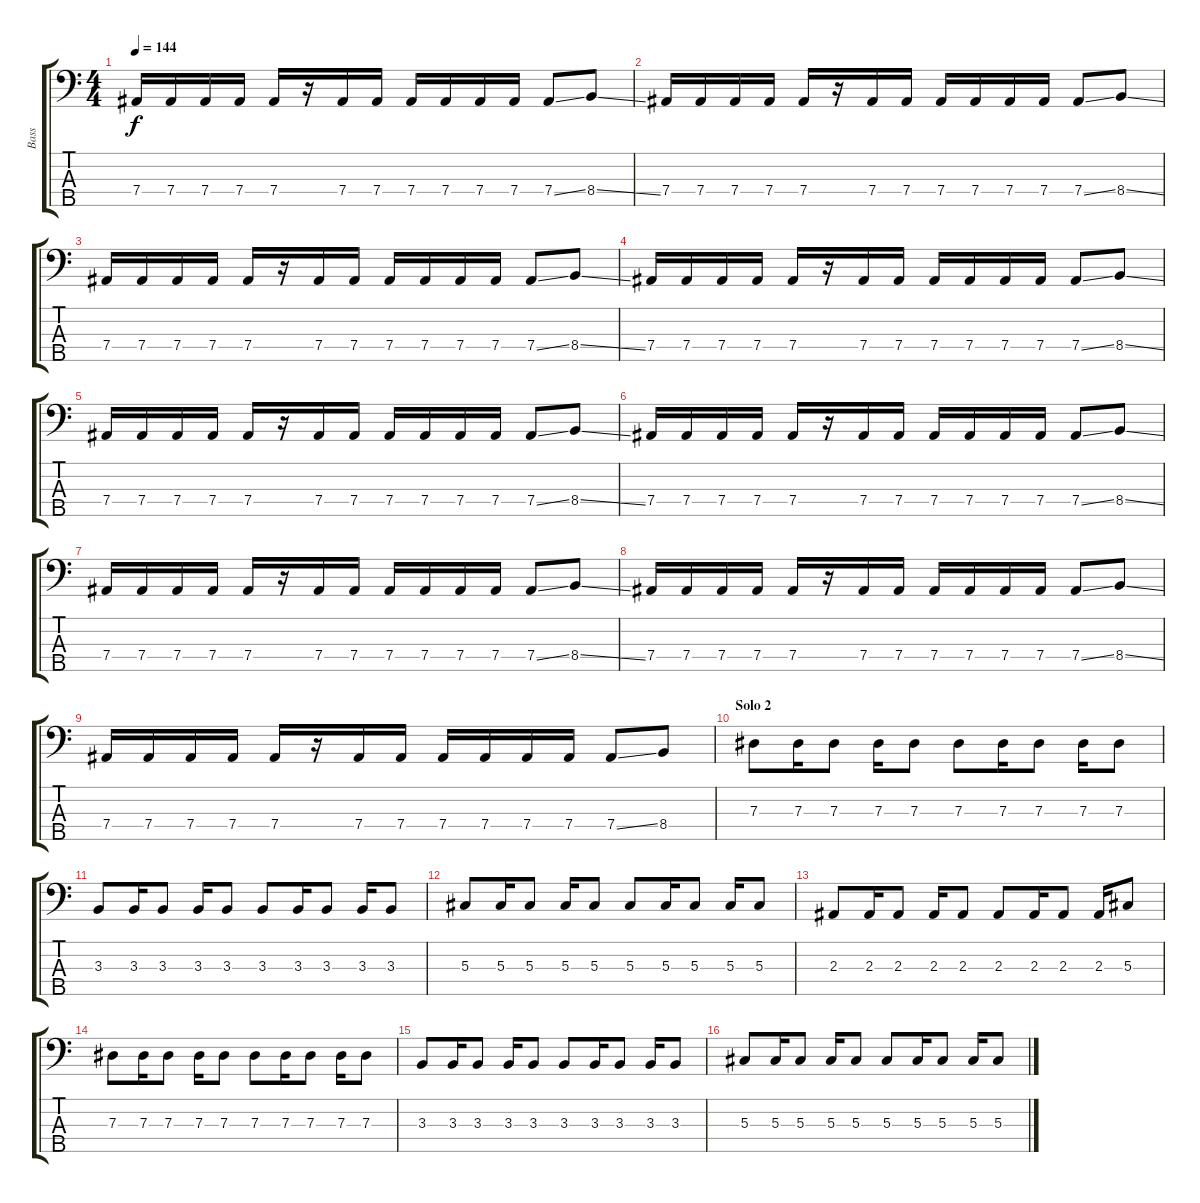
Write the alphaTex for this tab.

\track ("Bass" "Bass") {instrument electricbasspick}
\staff {score tabs}
\tuning (Gb2 Db2 Ab1 Eb1 Bb0) {hide}
\ts (4 4)
\tempo 144
\clef f4
\ks c
7.4.16{dy f} 7.4.16 7.4.16 7.4.16 7.4.16 r.16 7.4.16 7.4.16 7.4.16 7.4.16 7.4.16 7.4.16 7.4{ss}.8 8.4{ss}.8 |
7.4.16 7.4.16 7.4.16 7.4.16 7.4.16 r.16 7.4.16 7.4.16 7.4.16 7.4.16 7.4.16 7.4.16 7.4{ss}.8 8.4{ss}.8 |
7.4.16 7.4.16 7.4.16 7.4.16 7.4.16 r.16 7.4.16 7.4.16 7.4.16 7.4.16 7.4.16 7.4.16 7.4{ss}.8 8.4{ss}.8 |
7.4.16 7.4.16 7.4.16 7.4.16 7.4.16 r.16 7.4.16 7.4.16 7.4.16 7.4.16 7.4.16 7.4.16 7.4{ss}.8 8.4{ss}.8 |
7.4.16 7.4.16 7.4.16 7.4.16 7.4.16 r.16 7.4.16 7.4.16 7.4.16 7.4.16 7.4.16 7.4.16 7.4{ss}.8 8.4{ss}.8 |
7.4.16 7.4.16 7.4.16 7.4.16 7.4.16 r.16 7.4.16 7.4.16 7.4.16 7.4.16 7.4.16 7.4.16 7.4{ss}.8 8.4{ss}.8 |
7.4.16 7.4.16 7.4.16 7.4.16 7.4.16 r.16 7.4.16 7.4.16 7.4.16 7.4.16 7.4.16 7.4.16 7.4{ss}.8 8.4{ss}.8 |
7.4.16 7.4.16 7.4.16 7.4.16 7.4.16 r.16 7.4.16 7.4.16 7.4.16 7.4.16 7.4.16 7.4.16 7.4{ss}.8 8.4{ss}.8 |
7.4.16 7.4.16 7.4.16 7.4.16 7.4.16 r.16 7.4.16 7.4.16 7.4.16 7.4.16 7.4.16 7.4.16 7.4{ss}.8 8.4.8 |
\section ("" "Solo 2")
7.3.8 7.3.16 7.3.8 7.3.16 7.3.8 7.3.8 7.3.16 7.3.8 7.3.16 7.3.8 |
3.3.8 3.3.16 3.3.8 3.3.16 3.3.8 3.3.8 3.3.16 3.3.8 3.3.16 3.3.8 |
5.3.8 5.3.16 5.3.8 5.3.16 5.3.8 5.3.8 5.3.16 5.3.8 5.3.16 5.3.8 |
2.3.8 2.3.16 2.3.8 2.3.16 2.3.8 2.3.8 2.3.16 2.3.8 2.3.16 5.3.8 |
7.3.8 7.3.16 7.3.8 7.3.16 7.3.8 7.3.8 7.3.16 7.3.8 7.3.16 7.3.8 |
3.3.8 3.3.16 3.3.8 3.3.16 3.3.8 3.3.8 3.3.16 3.3.8 3.3.16 3.3.8 |
5.3.8 5.3.16 5.3.8 5.3.16 5.3.8 5.3.8 5.3.16 5.3.8 5.3.16 5.3.8
